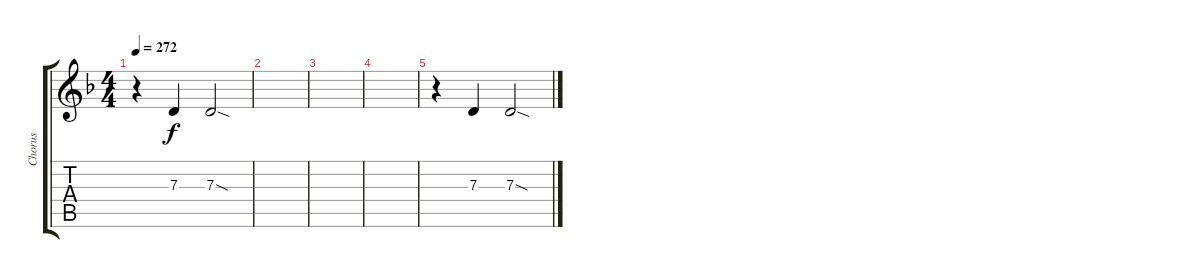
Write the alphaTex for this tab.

\track ("Chorus" "Chorus") {instrument sopranosax}
\staff {score tabs}
\tuning (E4 B3 G3 D3 A2 E2) {hide}
\ts (4 4)
\tempo 272
\clef g2
\ks f
r.4{dy f} 7.3.4 7.3{sod}.2 |
|
|
|
r.4 7.3.4 7.3{sod}.2
